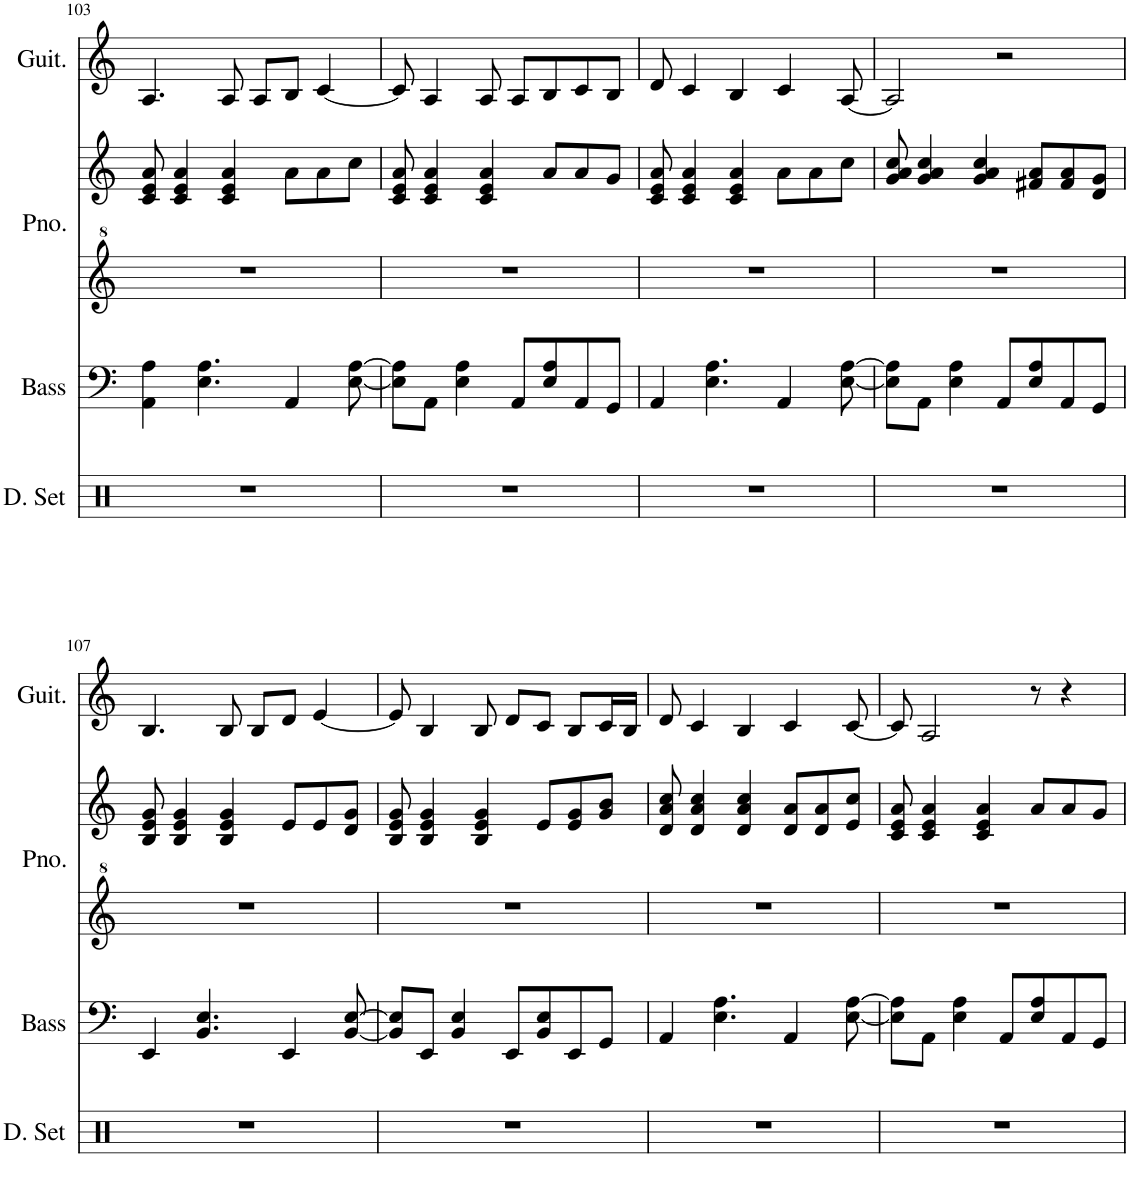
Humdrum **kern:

**kern	**kern	**kern	**kern	**kern
*part4	*part3	*part2	*part2	*part1
*staff5	*staff4	*staff3	*staff2	*staff1
*I"Drumset	*I"Acoustic Bass	*I"Piano	*	*I"Acoustic Guitar
*I'D. Set	*I'Bass	*I'Pno.	*	*I'Guit.
!!LO:PB:g=z
*clefX	*clefF4	*clefG^2	*clefG2	*clefG2
*	*Trd7c12	*	*	*
*k[]	*k[]	*k[]	*k[]	*k[]
*M4/4	*M4/4	*M4/4	*M4/4	*M4/4
=103	=103	=103	=103	=103
1r	4AA\ 4A\	1r	8c/ 8e/ 8a/	4.A/
.	.	.	4c/ 4e/ 4a/	.
.	4.E\ 4.A\	.	.	.
.	.	.	4c/ 4e/ 4a/	8A/
.	.	.	.	8A/L
.	4AA/	.	8a\L	8B/J
.	.	.	8a\	[4c/
.	[8E\ [8A\	.	8cc\J	.
=104	=104	=104	=104	=104
1r	8E\] 8A\]L	1r	8c/ 8e/ 8a/	8c/]
.	8AA\J	.	4c/ 4e/ 4a/	4A/
.	4E\ 4A\	.	.	.
.	.	.	4c/ 4e/ 4a/	8A/
.	8AA/L	.	.	8A/L
.	8E/ 8A/	.	8a/L	8B/
.	8AA/	.	8a/	8c/
.	8GG/J	.	8g/J	8B/J
=105	=105	=105	=105	=105
1r	4AA/	1r	8c/ 8e/ 8a/	8d/
.	.	.	4c/ 4e/ 4a/	4c/
.	4.E\ 4.A\	.	.	.
.	.	.	4c/ 4e/ 4a/	4B/
.	4AA/	.	8a\L	4c/
.	.	.	8a\	.
.	[8E\ [8A\	.	8cc\J	[8A/
=106	=106	=106	=106	=106
1r	8E\] 8A\]L	1r	8g/ 8a/ 8cc/	2A/]
.	8AA\J	.	4g/ 4a/ 4cc/	.
.	4E\ 4A\	.	.	.
.	.	.	4g/ 4a/ 4cc/	.
.	8AA/L	.	.	2r
.	8E/ 8A/	.	8f#X/ 8a/L	.
.	8AA/	.	8f#/ 8a/	.
.	8GG/J	.	8d/ 8g/J	.
!!LO:LB:g=z
=107	=107	=107	=107	=107
1r	4EE/	1r	8B/ 8e/ 8g/	4.B/
.	.	.	4B/ 4e/ 4g/	.
.	4.BB/ 4.E/	.	.	.
.	.	.	4B/ 4e/ 4g/	8B/
.	.	.	.	8B/L
.	4EE/	.	8e/L	8d/J
.	.	.	8e/	[4e/
.	[8BB/ [8E/	.	8d/ 8g/J	.
=108	=108	=108	=108	=108
1r	8BB/] 8E/]L	1r	8B/ 8e/ 8g/	8e/]
.	8EE/J	.	4B/ 4e/ 4g/	4B/
.	4BB/ 4E/	.	.	.
.	.	.	4B/ 4e/ 4g/	8B/
.	8EE/L	.	.	8d/L
.	8BB/ 8E/	.	8e/L	8c/J
.	8EE/	.	8e/ 8g/	8B/L
.	8GG/J	.	8g/ 8b/J	16c/L
.	.	.	.	16B/JJ
=109	=109	=109	=109	=109
1r	4AA/	1r	8d/ 8a/ 8cc/	8d/
.	.	.	4d/ 4a/ 4cc/	4c/
.	4.E\ 4.A\	.	.	.
.	.	.	4d/ 4a/ 4cc/	4B/
.	4AA/	.	8d/ 8a/L	4c/
.	.	.	8d/ 8a/	.
.	[8E\ [8A\	.	8e/ 8cc/J	[8c/
=110	=110	=110	=110	=110
1r	8E\] 8A\]L	1r	8c/ 8e/ 8a/	8c/]
.	8AA\J	.	4c/ 4e/ 4a/	2A/
.	4E\ 4A\	.	.	.
.	.	.	4c/ 4e/ 4a/	.
.	8AA/L	.	.	.
.	8E/ 8A/	.	8a/L	8r
.	8AA/	.	8a/	4r
.	8GG/J	.	8g/J	.
=	=	=	=	=
*-	*-	*-	*-	*-
